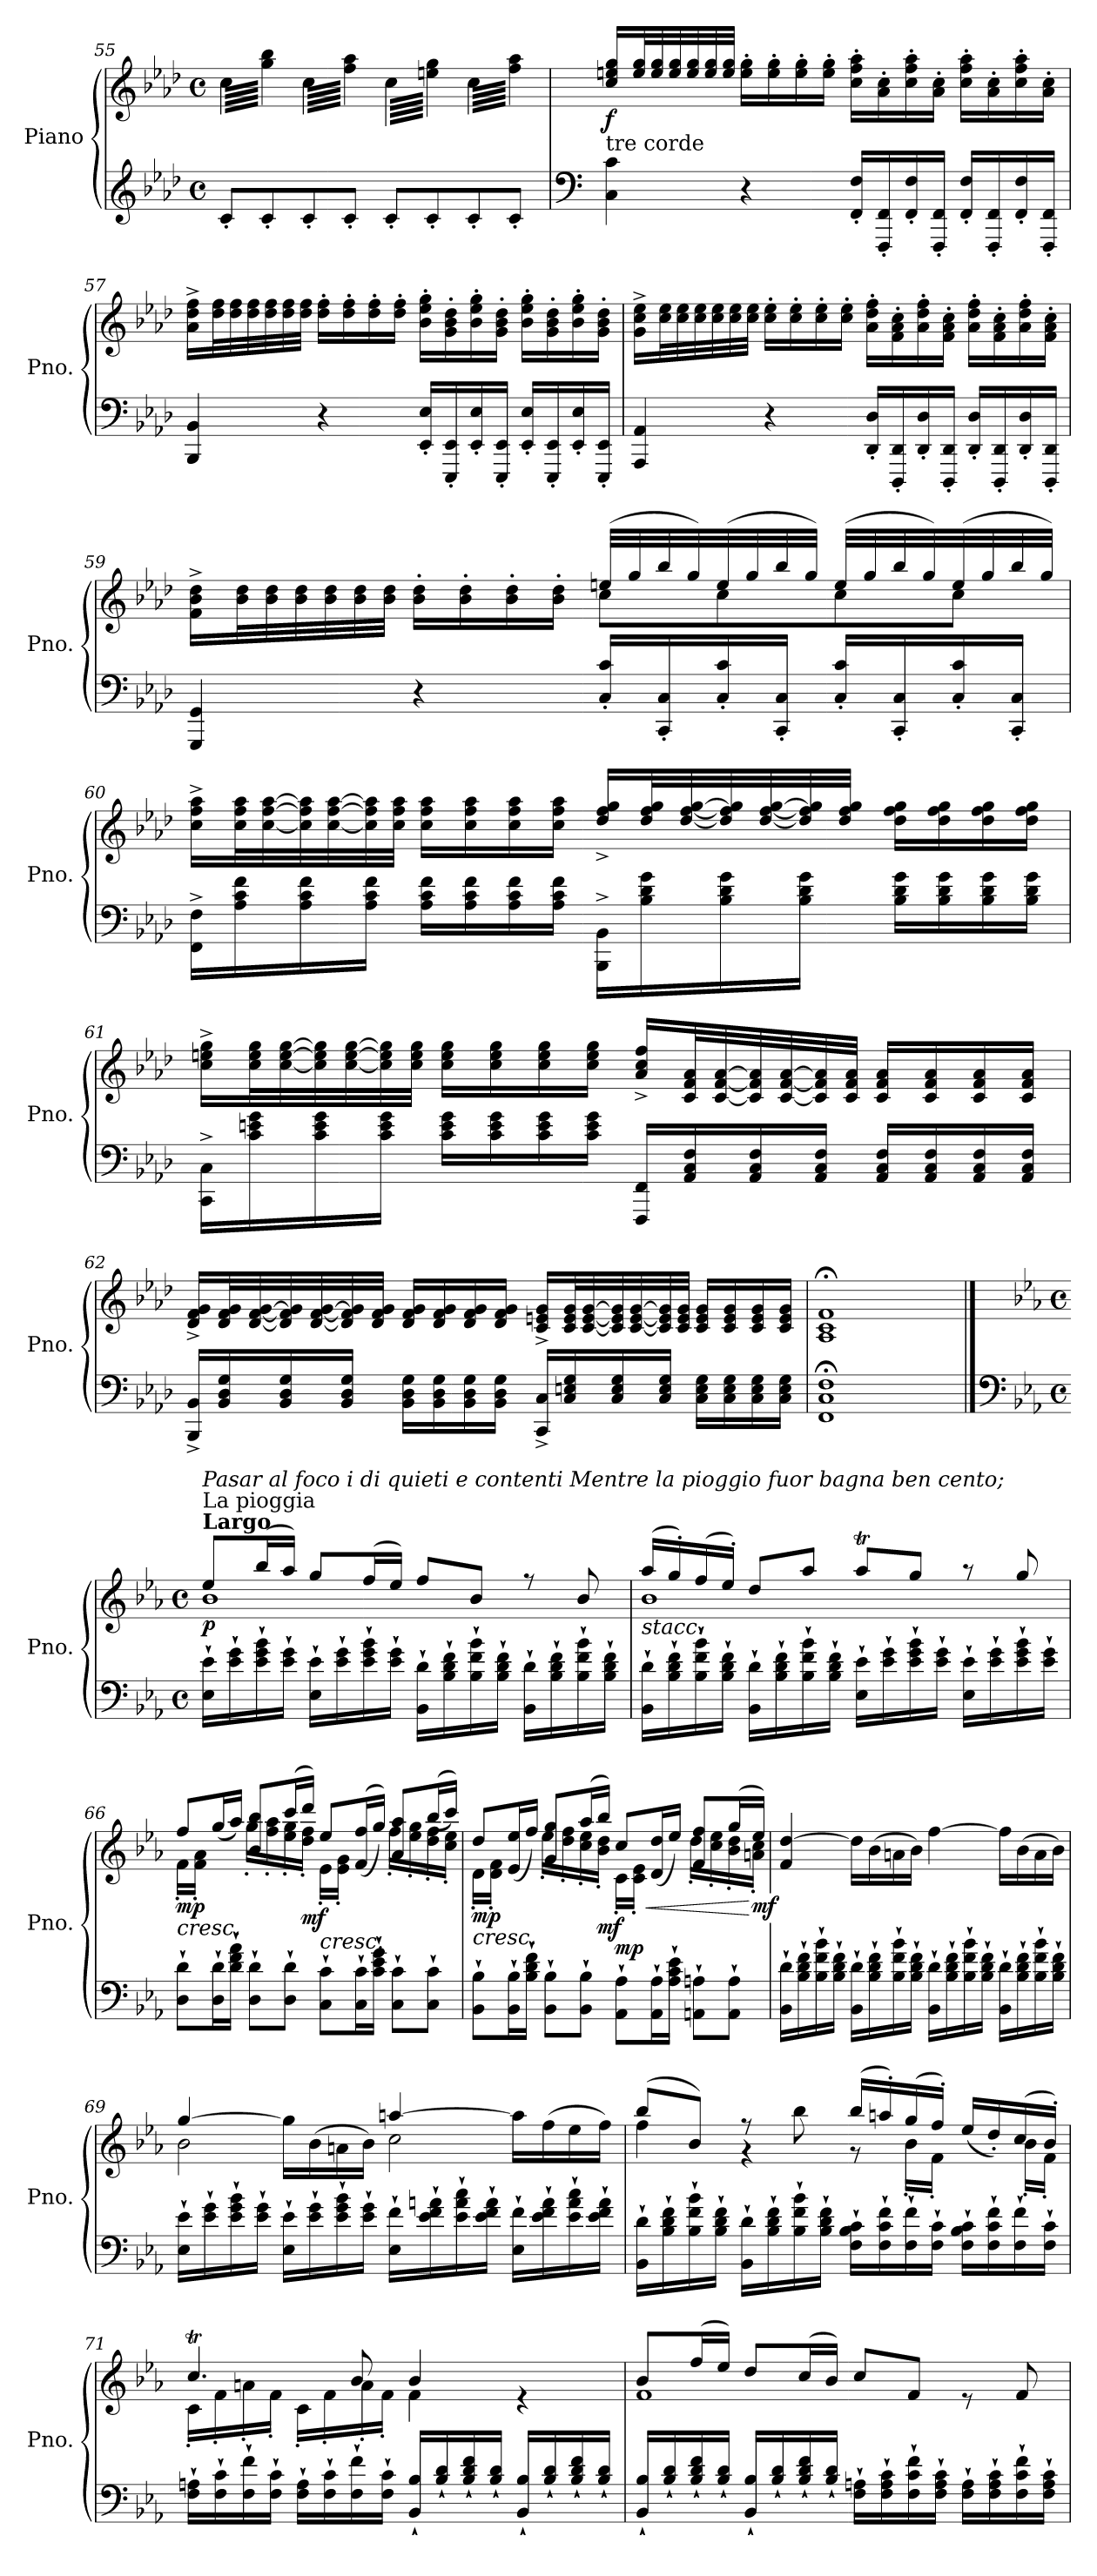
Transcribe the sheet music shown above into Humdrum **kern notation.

**kern	**kern	**dynam
*part1	*part1	*part1
*staff2	*staff1	*staff1/2
*I"Piano	*	*
*I'Pno.	*	*
*clefG2	*clefG2	*
*k[b-e-a-d-]	*k[b-e-a-d-]	*
*M4/4	*M4/4	*
*met(c)	*met(c)	*
=55	=55	=55
*	*tremolo	*
8c'/L	64cc\LLLL	.
.	64gg\ 64bb-\	.
.	64cc\	.
.	64gg\ 64bb-\	.
.	64cc\	.
.	64gg\ 64bb-\	.
.	64cc\	.
.	64gg\ 64bb-\	.
8c'/	64cc\	.
.	64gg\ 64bb-\	.
.	64cc\	.
.	64gg\ 64bb-\	.
.	64cc\	.
.	64gg\ 64bb-\	.
.	64cc\	.
.	64gg\ 64bb-\JJJJ	.
8c'/	64cc\LLLL	.
.	64ff\ 64aa-\	.
.	64cc\	.
.	64ff\ 64aa-\	.
.	64cc\	.
.	64ff\ 64aa-\	.
.	64cc\	.
.	64ff\ 64aa-\	.
8c'/J	64cc\	.
.	64ff\ 64aa-\	.
.	64cc\	.
.	64ff\ 64aa-\	.
.	64cc\	.
.	64ff\ 64aa-\	.
.	64cc\	.
.	64ff\ 64aa-\JJJJ	.
8c'/L	64cc\LLLL	.
.	64een\ 64gg\	.
.	64cc\	.
.	64een\ 64gg\	.
.	64cc\	.
.	64een\ 64gg\	.
.	64cc\	.
.	64een\ 64gg\	.
8c'/	64cc\	.
.	64een\ 64gg\	.
.	64cc\	.
.	64een\ 64gg\	.
.	64cc\	.
.	64een\ 64gg\	.
.	64cc\	.
.	64een\ 64gg\JJJJ	.
8c'/	64cc\LLLL	.
.	64ff\ 64aa-\	.
.	64cc\	.
.	64ff\ 64aa-\	.
.	64cc\	.
.	64ff\ 64aa-\	.
.	64cc\	.
.	64ff\ 64aa-\	.
8c'/J	64cc\	.
.	64ff\ 64aa-\	.
.	64cc\	.
.	64ff\ 64aa-\	.
.	64cc\	.
.	64ff\ 64aa-\	.
.	64cc\	.
.	64ff\ 64aa-\JJJJ	.
*	*Xtremolo	*
!!LO:LB:g=z
=56	=56	=56
*clefF4	*	*
*	*MM80	*
!LO:TX:a:t=tre corde	!	!
!	!	!LO:DY:b
4C\ 4c\	16cc/ 16een/ 16gg/LL	f
.	.	.
.	.	.
.	.	.
.	32ee/ 32gg/L	.
.	.	.
.	32ee/ 32gg/	.
.	.	.
.	32ee/ 32gg/	.
.	32ee/ 32gg/	.
.	32ee/ 32gg/	.
.	32ee/ 32gg/JJJ	.
4r	16ee\' 16gg\'LL	.
.	16ee\' 16gg\'	.
.	16ee\' 16gg\'	.
.	16ee\' 16gg\'JJ	.
16FF/' 16F/'LL	16cc\' 16ff\' 16aa-\'LL	.
16FFF/' 16FF/'	16a-\' 16cc\'	.
16FF/' 16F/'	16cc\' 16ff\' 16aa-\'	.
16FFF/' 16FF/'JJ	16a-\' 16cc\'JJ	.
16FF/' 16F/'LL	16cc\' 16ff\' 16aa-\'LL	.
16FFF/' 16FF/'	16a-\' 16cc\'	.
16FF/' 16F/'	16cc\' 16ff\' 16aa-\'	.
16FFF/' 16FF/'JJ	16a-\' 16cc\'JJ	.
=57	=57	=57
4BBB-/ 4BB-/	16a-\^ 16dd-\^ 16ff\^LL	.
.	32dd-\ 32ff\L	.
.	32dd-\ 32ff\	.
.	32dd-\ 32ff\	.
.	32dd-\ 32ff\	.
.	32dd-\ 32ff\	.
.	32dd-\ 32ff\JJJ	.
4r	16dd-\' 16ff\'LL	.
.	16dd-\' 16ff\'	.
.	16dd-\' 16ff\'	.
.	16dd-\' 16ff\'JJ	.
16EE-/' 16E-/'LL	16b-\' 16ee-\' 16gg\'LL	.
16EEE-/' 16EE-/'	16g\' 16b-\' 16dd-\'	.
16EE-/' 16E-/'	16b-\' 16ee-\' 16gg\'	.
16EEE-/' 16EE-/'JJ	16g\' 16b-\' 16dd-\'JJ	.
16EE-/' 16E-/'LL	16b-\' 16ee-\' 16gg\'LL	.
16EEE-/' 16EE-/'	16g\' 16b-\' 16dd-\'	.
16EE-/' 16E-/'	16b-\' 16ee-\' 16gg\'	.
16EEE-/' 16EE-/'JJ	16g\' 16b-\' 16dd-\'JJ	.
=58	=58	=58
4AAA-/ 4AA-/	16g\^ 16cc\^ 16ee-\^LL	.
.	32cc\ 32ee-\L	.
.	32cc\ 32ee-\	.
.	32cc\ 32ee-\	.
.	32cc\ 32ee-\	.
.	32cc\ 32ee-\	.
.	32cc\ 32ee-\JJJ	.
4r	16cc\' 16ee-\'LL	.
.	16cc\' 16ee-\'	.
.	16cc\' 16ee-\'	.
.	16cc\' 16ee-\'JJ	.
16DD-/' 16D-/'LL	16a-\' 16dd-\' 16ff\'LL	.
16DDD-/' 16DD-/'	16f\' 16a-\' 16cc\'	.
16DD-/' 16D-/'	16a-\' 16dd-\' 16ff\'	.
16DDD-/' 16DD-/'JJ	16f\' 16a-\' 16cc\'JJ	.
16DD-/' 16D-/'LL	16a-\' 16dd-\' 16ff\'LL	.
16DDD-/' 16DD-/'	16f\' 16a-\' 16cc\'	.
16DD-/' 16D-/'	16a-\' 16dd-\' 16ff\'	.
16DDD-/' 16DD-/'JJ	16f\' 16a-\' 16cc\'JJ	.
!!LO:LB:g=z
=59	=59	=59
*	*^	*
4GGG/ 4GG/	16f\^ 16b-\^ 16dd-\^LL	2ryy	.
.	32b-\ 32dd-\L	.	.
.	32b-\ 32dd-\	.	.
.	32b-\ 32dd-\	.	.
.	32b-\ 32dd-\	.	.
.	32b-\ 32dd-\	.	.
.	32b-\ 32dd-\JJJ	.	.
4r	16b-\' 16dd-\'LL	.	.
.	16b-\' 16dd-\'	.	.
.	16b-\' 16dd-\'	.	.
.	16b-\' 16dd-\'JJ	.	.
16C/' 16c/'LL	(32een/LLL	8cc\L	.
.	32gg/	.	.
16CC/' 16C/'	32bb-/	.	.
.	32gg/)	.	.
16C/' 16c/'	(32ee/	8cc\	.
.	32gg/	.	.
16CC/' 16C/'JJ	32bb-/	.	.
.	32gg/JJJ)	.	.
16C/' 16c/'LL	(32ee/LLL	8cc\	.
.	32gg/	.	.
16CC/' 16C/'	32bb-/	.	.
.	32gg/)	.	.
16C/' 16c/'	(32ee/	8cc\J	.
.	32gg/	.	.
16CC/' 16C/'JJ	32bb-/	.	.
.	32gg/JJJ)	.	.
*	*v	*v	*
=60	=60	=60
16FF\^ 16F\^LL	16cc\^ 16ff\^ 16aa-\^LL	.
16A-\ 16c\ 16f\	32cc\ 32ff\ 32aa-\L	.
.	[32cc\ [32ff\ [32aa-\	.
16A-\ 16c\ 16f\	32cc\] 32ff\] 32aa-\]	.
.	[32cc\ [32ff\ [32aa-\	.
16A-\ 16c\ 16f\JJ	32cc\] 32ff\] 32aa-\]	.
.	32cc\ 32ff\ 32aa-\JJJ	.
16A-\ 16c\ 16f\LL	16cc\ 16ff\ 16aa-\LL	.
16A-\ 16c\ 16f\	16cc\ 16ff\ 16aa-\	.
16A-\ 16c\ 16f\	16cc\ 16ff\ 16aa-\	.
16A-\ 16c\ 16f\JJ	16cc\ 16ff\ 16aa-\JJ	.
16BBB-\^ 16BB-\^LL	16dd-/^ 16ff/^ 16gg/^LL	.
16B-\ 16d-\ 16g\	32dd-/ 32ff/ 32gg/L	.
.	[32dd-/ [32ff/ [32gg/	.
16B-\ 16d-\ 16g\	32dd-/] 32ff/] 32gg/]	.
.	[32dd-/ [32ff/ [32gg/	.
16B-\ 16d-\ 16g\JJ	32dd-/] 32ff/] 32gg/]	.
.	32dd-/ 32ff/ 32gg/JJJ	.
16B-\ 16d-\ 16g\LL	16dd-\ 16ff\ 16gg\LL	.
16B-\ 16d-\ 16g\	16dd-\ 16ff\ 16gg\	.
16B-\ 16d-\ 16g\	16dd-\ 16ff\ 16gg\	.
16B-\ 16d-\ 16g\JJ	16dd-\ 16ff\ 16gg\JJ	.
!!LO:LB:g=z
=61	=61	=61
16CC\^ 16C\^LL	16cc\^ 16een\^ 16gg\^LL	.
16c\ 16en\ 16g\	32cc\ 32ee\ 32gg\L	.
.	[32cc\ [32ee\ [32gg\	.
16c\ 16e\ 16g\	32cc\] 32ee\] 32gg\]	.
.	[32cc\ [32ee\ [32gg\	.
16c\ 16e\ 16g\JJ	32cc\] 32ee\] 32gg\]	.
.	32cc\ 32ee\ 32gg\JJJ	.
16c\ 16e\ 16g\LL	16cc\ 16ee\ 16gg\LL	.
16c\ 16e\ 16g\	16cc\ 16ee\ 16gg\	.
16c\ 16e\ 16g\	16cc\ 16ee\ 16gg\	.
16c\ 16e\ 16g\JJ	16cc\ 16ee\ 16gg\JJ	.
16FFF/ 16FF/LL	16a-/^ 16cc/^ 16ff/^LL	.
16AA-/ 16C/ 16F/	32c/ 32f/ 32a-/L	.
.	[32c/ [32f/ [32a-/	.
16AA-/ 16C/ 16F/	32c/] 32f/] 32a-/]	.
.	[32c/ [32f/ [32a-/	.
16AA-/ 16C/ 16F/JJ	32c/] 32f/] 32a-/]	.
.	32c/ 32f/ 32a-/JJJ	.
16AA-/ 16C/ 16F/LL	16c/ 16f/ 16a-/LL	.
16AA-/ 16C/ 16F/	16c/ 16f/ 16a-/	.
16AA-/ 16C/ 16F/	16c/ 16f/ 16a-/	.
16AA-/ 16C/ 16F/JJ	16c/ 16f/ 16a-/JJ	.
=62	=62	=62
16BBB-/^ 16BB-/^LL	16d-/^ 16f/^ 16g/^LL	.
16BB-/ 16D-/ 16G/	32d-/ 32f/ 32g/L	.
.	[32d-/ [32f/ [32g/	.
16BB-/ 16D-/ 16G/	32d-/] 32f/] 32g/]	.
.	[32d-/ [32f/ [32g/	.
16BB-/ 16D-/ 16G/JJ	32d-/] 32f/] 32g/]	.
.	32d-/ 32f/ 32g/JJJ	.
16BB-\ 16D-\ 16G\LL	16d-/ 16f/ 16g/LL	.
16BB-\ 16D-\ 16G\	16d-/ 16f/ 16g/	.
16BB-\ 16D-\ 16G\	16d-/ 16f/ 16g/	.
16BB-\ 16D-\ 16G\JJ	16d-/ 16f/ 16g/JJ	.
*	*MM80	*
16CC/^ 16C/^LL	16c/^ 16en/^ 16g/^LL	.
16C/ 16En/ 16G/	32c/ 32e/ 32g/L	.
.	[32c/ [32e/ [32g/	.
*	*MM80	*
16C/ 16E/ 16G/	32c/] 32e/] 32g/]	.
.	[32c/ [32e/ [32g/	.
16C/ 16E/ 16G/JJ	32c/] 32e/] 32g/]	.
.	32c/ 32e/ 32g/JJJ	.
*	*MM80	*
16C\ 16E\ 16G\LL	16c/ 16e/ 16g/LL	.
*	*MM80	*
16C\ 16E\ 16G\	16c/ 16e/ 16g/	.
*	*MM80	*
16C\ 16E\ 16G\	16c/ 16e/ 16g/	.
*	*MM80	*
16C\ 16E\ 16G\JJ	16c/ 16e/ 16g/JJ	.
=63	=63	=63
1FF; 1C; 1F;	1A-;< 1c;< 1f;<	.
!!LO:PB:g=z
==64	==64	==64
*clefF4	*	*
*k[b-e-a-]	*k[b-e-a-]	*
*M4/4	*M4/4	*
*met(c)	*met(c)	*
*	*^	*
!	!LO:TX:a:B:t=Largo	!	!
!	!LO:TX:a:t=La pioggia	!	!
!	!LO:TX:a:i:t=Pasar al foco i di quieti e contenti Mentre la pioggio fuor bagna ben cento;	!	!
!	!	!	!LO:DY:b
16E-\` 16e-\`LL	8ee-/L	1b-	p
16e-\` 16g\`	.	.	.
16e-\` 16g\` 16b-\`	(16bb-/L	.	.
16e-\` 16g\`JJ	16aa-/JJ)	.	.
16E-\` 16e-\`LL	8gg/L	.	.
16e-\` 16g\`	.	.	.
16e-\` 16g\` 16b-\`	(16ff/L	.	.
16e-\` 16g\`JJ	16ee-/JJ)	.	.
16BB-\` 16d\`LL	8ff/L	.	.
16B-\` 16d\` 16f\`	.	.	.
16B-\` 16f\` 16b-\`	8b-/J	.	.
16B-\` 16d\` 16f\`JJ	.	.	.
16BB-\` 16d\`LL	8r	.	.
16B-\` 16d\` 16f\`	.	.	.
16B-\` 16f\` 16b-\`	8b-/	.	.
16B-\` 16d\` 16f\`JJ	.	.	.
=65	=65	=65	=65
!LO:TX:a:i:t=stacc.	!	!	!
16BB-\` 16d\`LL	(16aa-/LL	1b-	.
16B-\` 16d\` 16f\`	16gg'/)	.	.
16B-\` 16f\` 16b-\`	(16ff/	.	.
16B-\` 16d\` 16f\`JJ	16ee-'/JJ)	.	.
16BB-\` 16d\`LL	8dd/L	.	.
16B-\` 16d\` 16f\`	.	.	.
16B-\` 16f\` 16b-\`	8aa-/J	.	.
16B-\` 16d\` 16f\`JJ	.	.	.
16E-\` 16e-\`LL	8aa-T/L	.	.
16e-\` 16g\`	.	.	.
16e-\` 16g\` 16b-\`	8gg/J	.	.
16e-\` 16g\`JJ	.	.	.
16E-\` 16e-\`LL	8r	.	.
16e-\` 16g\`	.	.	.
16e-\` 16g\` 16b-\`	8gg/	.	.
16e-\` 16g\`JJ	.	.	.
=66	=66	=66	=66
!	!	!	!LO:HP:b
!	!	!	!LO:DY:n=1:b
8D\` 8d\`L	8ff/L	16f'\LL	< mp
.	.	16f\' 16a-\'JJ	.
16D\` 16d\`L	(16gg/L	8ryy	.
16d\` 16f\` 16a-\`JJ	16aa-/JJ)	.	.
8D\` 8d\`L	8b-/ 8bb-/L	16gg'\LL	.
.	.	16ff\' 16aa-\'	.
8D\` 8d\`J	(>16ccc/L	16ee-\' 16gg\'	.
!	!	!	!LO:DY:n=2:b
.	16ddd/JJ)	16dd\' 16ff\'JJ	mf
!	!	!	!LO:HP:n=1:b
!	!	!	!LO:DY:n=3:b
!	!	!	!LO:DY:n=4:b
8C\` 8c\`L	8ee-/L	16e-'\LL	[ < mp mp
.	.	16e-\' 16g\'JJ	.
16C\` 16c\`L	(>(16f/ 16ff/L	8ryy	.
16c\` 16e-\` 16g\`JJ	16gg/JJ))	.	.
8C\` 8c\`L	8a-/ 8aa-/L	16ff'\LL	.
.	.	16ee-\' 16gg\'	.
8C\` 8c\`J	((>16bb-/L	16dd\' 16ff\'	.
!	!	!	!LO:DY:n=5:b
!	!	!	!LO:DY:n=6:b
.	16ccc/JJ))	16cc\' 16ee-\'JJ	mf mf
*	*v	*v	*
.	.	[
!!LO:LB:g=z
=67	=67	=67
!	!	!LO:HP:b
*	*^	*
!	!	!	!LO:DY:n=1:b
8BB-\` 8B-\`L	8dd/L	16d'\LL	< mp
.	.	16d\' 16f\'JJ	.
16BB-\` 16B-\`L	(>16e-/ 16ee-/L	8ryy	.
16B-\` 16d\` 16f\`JJ	16ff/JJ)	.	.
8BB-\` 8B-\`L	8g/ 8gg/L	16ee-'\LL	.
.	.	16dd\' 16ff\'	.
8BB-\` 8B-\`J	(16aa-/L	16cc\' 16ee-\'	.
!	!	!	!LO:DY:n=2:b
.	16bb-/JJ)	16b-\' 16dd\'JJ	mf
!	!	!	!LO:HP:n=1:b
!	!	!	!LO:DY:n=3:b
8AA-\` 8A-\`L	8cc/L	16c'\LL	[ < mp
.	.	16c\' 16e-\'JJ	.
16AA-\` 16A-\`L	(>16d/ 16dd/L	8ryy	.
16A-\` 16c\` 16e-\`JJ	16ee-/JJ)	.	.
8AAn\` 8An\`L	8f/ 8ff/L	16dd'\LL	.
.	.	16cc\' 16ee-\'	.
8AA\` 8A\`J	(16gg/L	16b-\' 16dd\'	.
!	!	!	!LO:DY:n=4:b
.	16ee-/JJ)	16an\' 16cc\'JJ	[ mf
=68	=68	=68	=68
!	!	!	!LO:DY:b
*	*v	*v	*
16BB-\` 16d\`LL	4f/ [4dd/	other-dynamics
16B-\` 16d\` 16f\`	.	.
16B-\` 16f\` 16b-\`	.	.
16B-\` 16d\` 16f\`JJ	.	.
16BB-\` 16d\`LL	16dd\LL]	.
16B-\` 16d\` 16f\`	(16b-\	.
16B-\` 16f\` 16b-\`	16an\	.
16B-\` 16d\` 16f\`JJ	16b-\JJ)	.
16BB-\` 16d\`LL	[4ff\	.
16B-\` 16d\` 16f\`	.	.
16B-\` 16f\` 16b-\`	.	.
16B-\` 16d\` 16f\`JJ	.	.
16BB-\` 16d\`LL	16ff\LL]	.
16B-\` 16d\` 16f\`	(16b-\	.
16B-\` 16f\` 16b-\`	16a\	.
16B-\` 16d\` 16f\`JJ	16b-\JJ)	.
=69	=69	=69
*	*^	*
16E-\` 16e-\`LL	[4gg/	2b-\	.
16e-\` 16g\`	.	.	.
16e-\` 16g\` 16b-\`	.	.	.
16e-\` 16g\`JJ	.	.	.
16E-\` 16e-\`LL	16gg\LL]	.	.
16e-\` 16g\`	(>16b-\	.	.
16e-\` 16g\` 16b-\`	16an\	.	.
16e-\` 16g\`JJ	16b-\JJ)	.	.
16E-\` 16f\`LL	[4aan/	2cc\	.
16e-\` 16f\` 16an\`	.	.	.
16e-\` 16a\` 16cc\`	.	.	.
16e-\` 16f\` 16a\`JJ	.	.	.
16E-\` 16f\`LL	16aa\LL]	.	.
16e-\` 16f\` 16a\`	(>16ff\	.	.
16e-\` 16a\` 16cc\`	16ee-\	.	.
16e-\` 16f\` 16a\`JJ	16ff\JJ)	.	.
!!LO:LB:g=z	!!
=70	=70	=70	=70
16BB-\` 16d\`LL	(>8bb-/L	4ff\	.
16B-\` 16d\` 16f\`	.	.	.
16B-\` 16f\` 16b-\`	8b-/J)	.	.
16B-\` 16d\` 16f\`JJ	.	.	.
16BB-\` 16d\`LL	8r	4r	.
16B-\` 16d\` 16f\`	.	.	.
16B-\` 16f\` 16b-\`	8bb-\	.	.
16B-\` 16d\` 16f\`JJ	.	.	.
16F\` 16B-\` 16c\`LL	(>16bb-/LL	8r	.
16F\` 16c\` 16f\`	16aan'/)	.	.
16F\` 16f\`	(>16gg/	16b-'\LL	.
16F\` 16c\`JJ	16ff'/JJ)	16f'\JJ	.
16F\` 16B-\` 16c\`LL	(>16ee-/LL	8ryy	.
16F\` 16c\` 16f\`	16dd'/)	.	.
16F\` 16f\`	(>16cc/	16b-'\LL	.
16F\` 16c\`JJ	16b-'/JJ)	16f'\JJ	.
=71	=71	=71	=71
16F\` 16An\`LL	4.ccT/	16c'\LL	.
16F\` 16c\`	.	16f'\	.
16F\` 16f\`	.	16an'\	.
16F\` 16c\`JJ	.	16f'\JJ	.
16F\` 16A\`LL	.	16c'\LL	.
16F\` 16c\`	.	16f'\	.
16F\` 16f\`	8b-/	16a'\	.
16F\` 16c\`JJ	.	16f'\JJ	.
16BB-/` 16B-/`LL	4b-/	4f\	.
16B-/` 16d/`	.	.	.
16B-/` 16d/` 16f/`	.	.	.
16B-/` 16d/`JJ	.	.	.
16BB-/` 16B-/`LL	4re	4ryy	.
16B-/` 16d/`	.	.	.
16B-/` 16d/` 16f/`	.	.	.
16B-/` 16d/`JJ	.	.	.
=72	=72	=72	=72
16BB-/` 16B-/`LL	8b-/L	1f	.
16B-/` 16d/`	.	.	.
16B-/` 16d/` 16f/`	(16ff/L	.	.
16B-/` 16d/`JJ	16ee-/JJ)	.	.
16BB-/` 16B-/`LL	8dd/L	.	.
16B-/` 16d/`	.	.	.
16B-/` 16d/` 16f/`	(16cc/L	.	.
16B-/` 16d/`JJ	16b-/JJ)	.	.
16F\` 16An\`LL	8cc/L	.	.
16F\` 16A\` 16c\`	.	.	.
16F\` 16c\` 16f\`	8f/J	.	.
16F\` 16A\` 16c\`JJ	.	.	.
16F\` 16A\`LL	8re	.	.
16F\` 16A\` 16c\`	.	.	.
16F\` 16c\` 16f\`	8f/	.	.
16F\` 16A\` 16c\`JJ	.	.	.
*	*v	*v	*
=	=	=
*-	*-	*-
